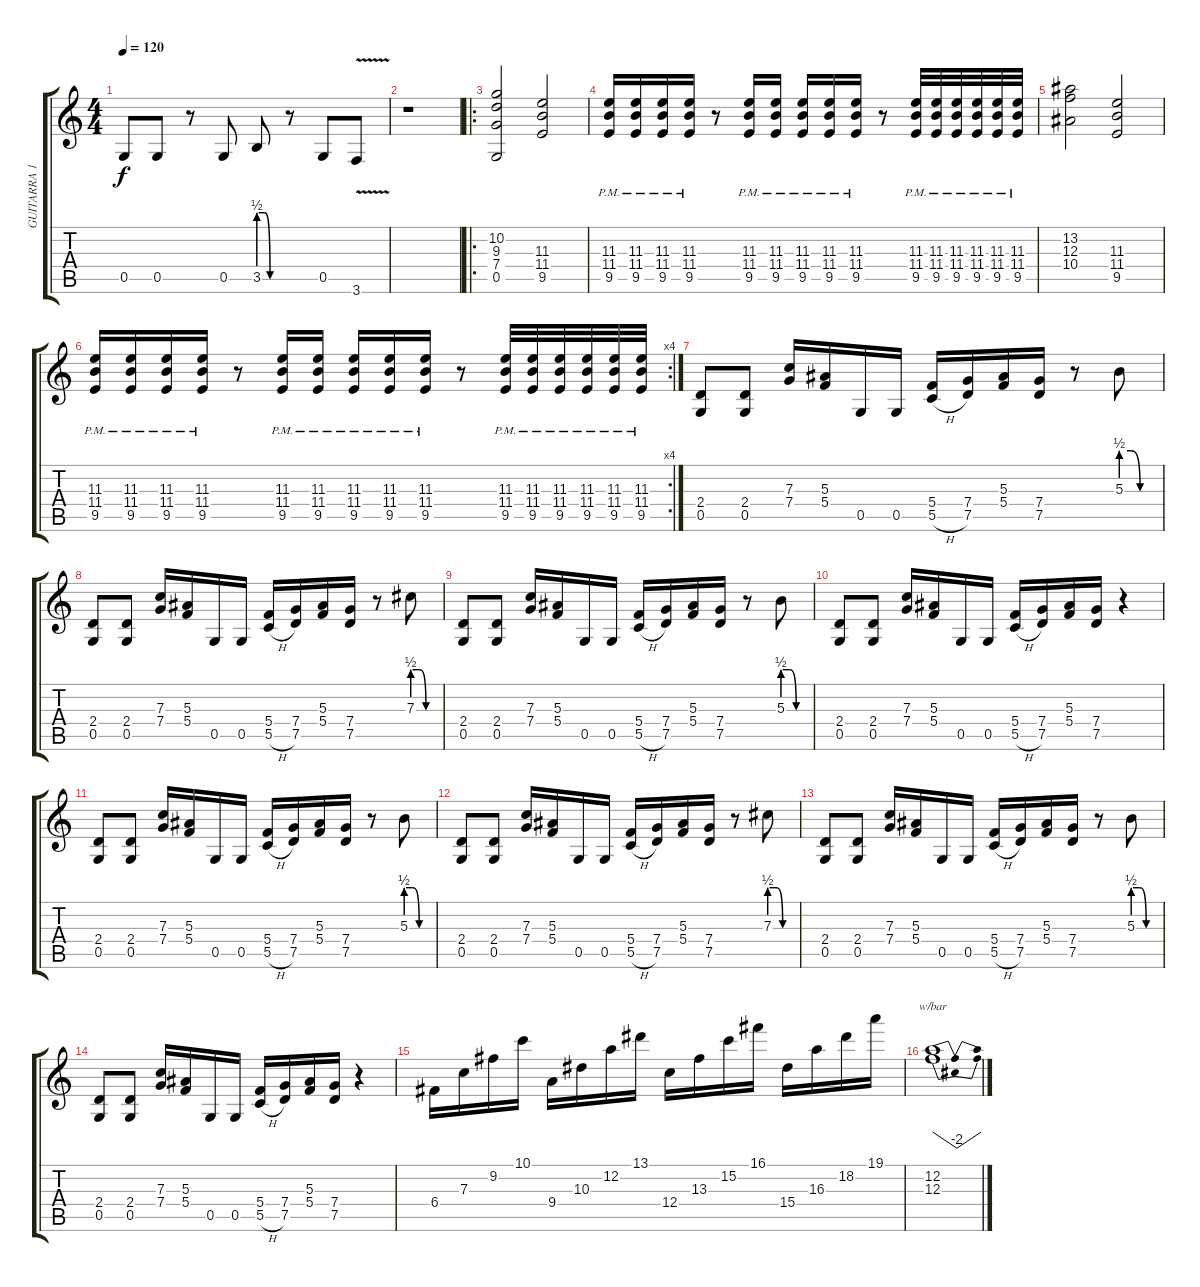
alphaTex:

\track ("GUITARRA 1" "GUITARRA 1") {instrument distortionguitar}
\staff {score tabs}
\tuning (D4 A3 F3 C3 G2 D2) {hide}
\ts (4 4)
\tempo 120
\clef g2
\ks c
0.5.8{dy f} 0.5.8 r.8 0.5.8 3.5{be (custom 0 2 15 2 30 0 60 0)}.8 r.8 0.5.8 3.6{v}.8 |
r.1 |
\ro
(10.2 9.3 7.4 0.5).2 (11.3 11.4 9.5).2 |
(11.3{pm} 11.4{pm} 9.5{pm}).16 (11.3{pm} 11.4{pm} 9.5{pm}).16 (11.3{pm} 11.4{pm} 9.5{pm}).16 (11.3{pm} 11.4{pm} 9.5{pm}).16 r.8 (11.3{pm} 11.4{pm} 9.5{pm}).16 (11.3{pm} 11.4{pm} 9.5{pm}).16 (11.3{pm} 11.4{pm} 9.5{pm}).16 (11.3{pm} 11.4{pm} 9.5{pm}).16 (11.3{pm} 11.4{pm} 9.5{pm}).16 r.8 (11.3{pm} 11.4{pm} 9.5{pm}).32 (11.3{pm} 11.4{pm} 9.5{pm}).32 (11.3{pm} 11.4{pm} 9.5{pm}).32 (11.3{pm} 11.4{pm} 9.5{pm}).32 (11.3{pm} 11.4{pm} 9.5{pm}).32 (11.3{pm} 11.4{pm} 9.5{pm}).32 |
(13.2 12.3 10.4).2 (11.3 11.4 9.5).2 |
\rc 4
(11.3{pm} 11.4{pm} 9.5{pm}).16 (11.3{pm} 11.4{pm} 9.5{pm}).16 (11.3{pm} 11.4{pm} 9.5{pm}).16 (11.3{pm} 11.4{pm} 9.5{pm}).16 r.8 (11.3{pm} 11.4{pm} 9.5{pm}).16 (11.3{pm} 11.4{pm} 9.5{pm}).16 (11.3{pm} 11.4{pm} 9.5{pm}).16 (11.3{pm} 11.4{pm} 9.5{pm}).16 (11.3{pm} 11.4{pm} 9.5{pm}).16 r.8 (11.3{pm} 11.4{pm} 9.5{pm}).32 (11.3{pm} 11.4{pm} 9.5{pm}).32 (11.3{pm} 11.4{pm} 9.5{pm}).32 (11.3{pm} 11.4{pm} 9.5{pm}).32 (11.3{pm} 11.4{pm} 9.5{pm}).32 (11.3{pm} 11.4{pm} 9.5{pm}).32 |
(2.4 0.5).8 (2.4 0.5).8 (7.3 7.4).16 (5.3 5.4).16 0.5.16 0.5.16 (5.4 5.5{h}).16 (7.4 7.5).16 (5.3 5.4).16 (7.4 7.5).16 r.8 5.3{be (custom 0 2 15 2 30 0 60 0)}.8 |
(2.4 0.5).8 (2.4 0.5).8 (7.3 7.4).16 (5.3 5.4).16 0.5.16 0.5.16 (5.4 5.5{h}).16 (7.4 7.5).16 (5.3 5.4).16 (7.4 7.5).16 r.8 7.3{be (custom 0 2 15 2 30 0 60 0)}.8 |
(2.4 0.5).8 (2.4 0.5).8 (7.3 7.4).16 (5.3 5.4).16 0.5.16 0.5.16 (5.4 5.5{h}).16 (7.4 7.5).16 (5.3 5.4).16 (7.4 7.5).16 r.8 5.3{be (custom 0 2 15 2 30 0 60 0)}.8 |
(2.4 0.5).8 (2.4 0.5).8 (7.3 7.4).16 (5.3 5.4).16 0.5.16 0.5.16 (5.4 5.5{h}).16 (7.4 7.5).16 (5.3 5.4).16 (7.4 7.5).16 r.4 |
(2.4 0.5).8 (2.4 0.5).8 (7.3 7.4).16 (5.3 5.4).16 0.5.16 0.5.16 (5.4 5.5{h}).16 (7.4 7.5).16 (5.3 5.4).16 (7.4 7.5).16 r.8 5.3{be (custom 0 2 15 2 30 0 60 0)}.8 |
(2.4 0.5).8 (2.4 0.5).8 (7.3 7.4).16 (5.3 5.4).16 0.5.16 0.5.16 (5.4 5.5{h}).16 (7.4 7.5).16 (5.3 5.4).16 (7.4 7.5).16 r.8 7.3{be (custom 0 2 15 2 30 0 60 0)}.8 |
(2.4 0.5).8 (2.4 0.5).8 (7.3 7.4).16 (5.3 5.4).16 0.5.16 0.5.16 (5.4 5.5{h}).16 (7.4 7.5).16 (5.3 5.4).16 (7.4 7.5).16 r.8 5.3{be (custom 0 2 15 2 30 0 60 0)}.8 |
(2.4 0.5).8 (2.4 0.5).8 (7.3 7.4).16 (5.3 5.4).16 0.5.16 0.5.16 (5.4 5.5{h}).16 (7.4 7.5).16 (5.3 5.4).16 (7.4 7.5).16 r.4 |
6.4.16 7.3.16 9.2.16 10.1.16 9.4.16 10.3.16 12.2.16 13.1.16 12.4.16 13.3.16 15.2.16 16.1.16 15.4.16 16.3.16 18.2.16 19.1.16 |
(12.2 12.3).1{tbe (dip default 0 0 30 -8 60 0)}
